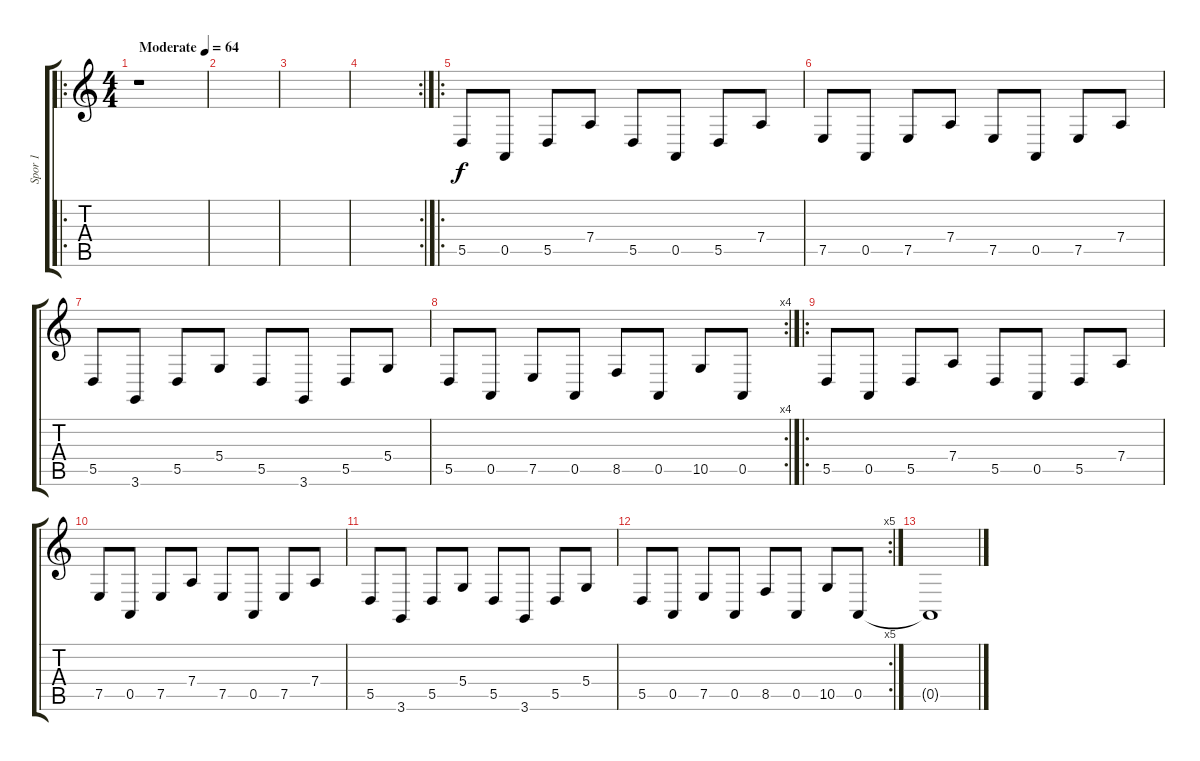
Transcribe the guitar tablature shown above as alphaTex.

\track ("Spor 1" "Spor 1") {instrument churchorgan}
\staff {score tabs}
\tuning (E4 B3 G3 D3 A2 E2) {hide}
\ro
\ts (4 4)
\tempo (64 "Moderate")
\clef g2
\ks c
r.1{dy f instrument churchorgan} |
|
|
\rc 2
|
\ro
5.5.8 0.5.8 5.5.8 7.4.8 5.5.8 0.5.8 5.5.8 7.4.8 |
7.5.8 0.5.8 7.5.8 7.4.8 7.5.8 0.5.8 7.5.8 7.4.8 |
5.5.8 3.6.8 5.5.8 5.4.8 5.5.8 3.6.8 5.5.8 5.4.8 |
\rc 4
5.5.8 0.5.8 7.5.8 0.5.8 8.5.8 0.5.8 10.5.8 0.5.8 |
\ro
5.5.8 0.5.8 5.5.8 7.4.8 5.5.8 0.5.8 5.5.8 7.4.8 |
7.5.8 0.5.8 7.5.8 7.4.8 7.5.8 0.5.8 7.5.8 7.4.8 |
5.5.8 3.6.8 5.5.8 5.4.8 5.5.8 3.6.8 5.5.8 5.4.8 |
\rc 5
5.5.8 0.5.8 7.5.8 0.5.8 8.5.8 0.5.8 10.5.8 0.5.8 |
0.5{t}.1
